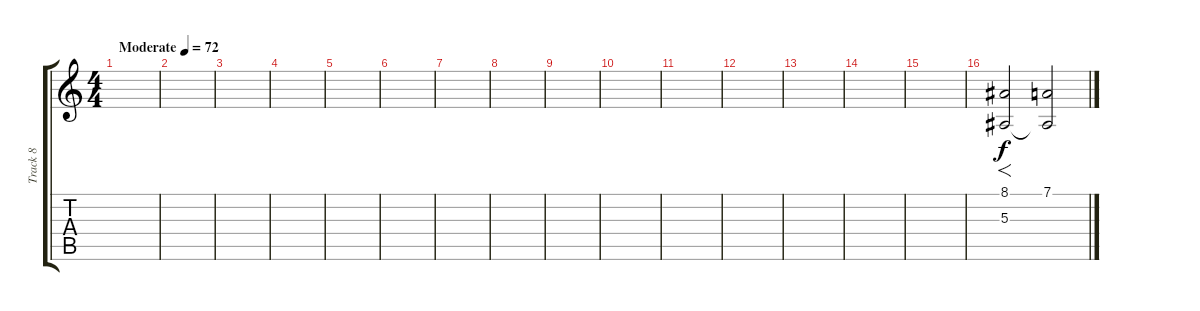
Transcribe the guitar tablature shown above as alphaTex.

\track ("Track 8" "Track 8") {instrument choiraahs}
\staff {score tabs}
\tuning (D4 A3 F3 C3 G2 C2) {hide}
\ts (4 4)
\tempo (72 "Moderate")
\clef g2
\ks c
|
|
|
|
|
|
|
|
|
|
|
|
|
|
|
(8.1 5.3).2{f} (7.1 5.3{t}).2
